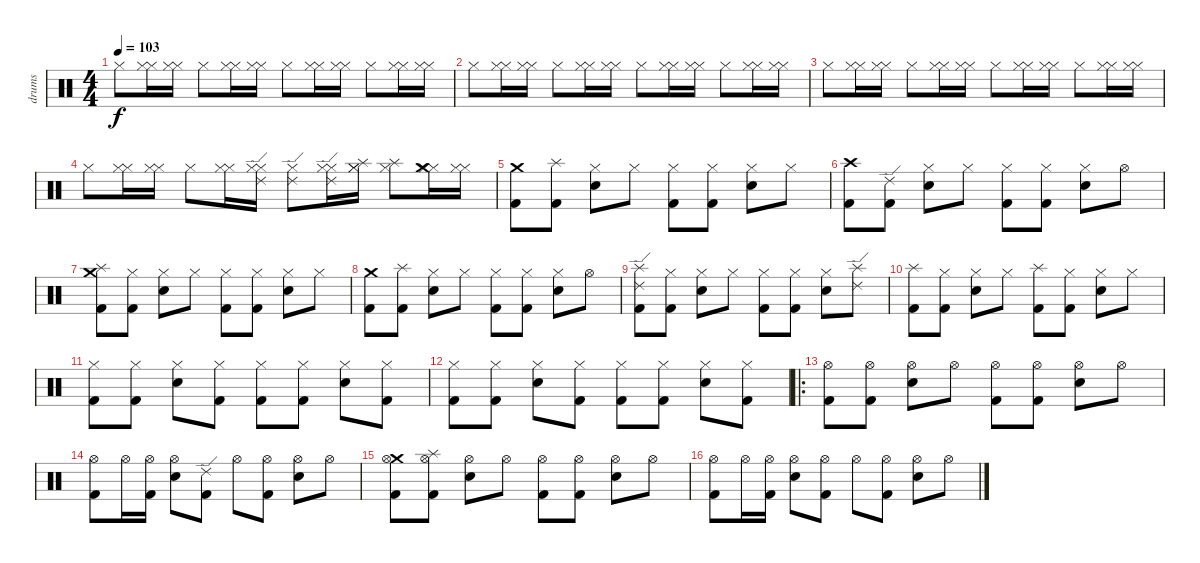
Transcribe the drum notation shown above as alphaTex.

\track ("drums" "drums") {instrument percussion}
\staff {score}
\articulation defaults
\ts (4 4)
\tempo 103
\clef neutral
\ks c "Hi-Hat (closed)".8{dy f}
("Hi-Hat (closed)" "Hi-Hat (closed)").16 ("Hi-Hat (closed)" "Hi-Hat (closed)").16 "Hi-Hat (closed)".8 ("Hi-Hat (closed)" "Hi-Hat (closed)").16 ("Hi-Hat (closed)" "Hi-Hat (closed)").16 "Hi-Hat (closed)".8 ("Hi-Hat (closed)" "Hi-Hat (closed)").16 ("Hi-Hat (closed)" "Hi-Hat (closed)").16 "Hi-Hat (closed)".8 ("Hi-Hat (closed)" "Hi-Hat (closed)").16 ("Hi-Hat (closed)" "Hi-Hat (closed)").16 |
"Hi-Hat (closed)".8 ("Hi-Hat (closed)" "Hi-Hat (closed)").16 ("Hi-Hat (closed)" "Hi-Hat (closed)").16 "Hi-Hat (closed)".8 ("Hi-Hat (closed)" "Hi-Hat (closed)").16 ("Hi-Hat (closed)" "Hi-Hat (closed)").16 "Hi-Hat (closed)".8 ("Hi-Hat (closed)" "Hi-Hat (closed)").16 ("Hi-Hat (closed)" "Hi-Hat (closed)").16 "Hi-Hat (closed)".8 ("Hi-Hat (closed)" "Hi-Hat (closed)").16 ("Hi-Hat (closed)" "Hi-Hat (closed)").16 |
"Hi-Hat (closed)".8 ("Hi-Hat (closed)" "Hi-Hat (closed)").16 ("Hi-Hat (closed)" "Hi-Hat (closed)").16 "Hi-Hat (closed)".8 ("Hi-Hat (closed)" "Hi-Hat (closed)").16 ("Hi-Hat (closed)" "Hi-Hat (closed)").16 "Hi-Hat (closed)".8 ("Hi-Hat (closed)" "Hi-Hat (closed)").16 ("Hi-Hat (closed)" "Hi-Hat (closed)").16 "Hi-Hat (closed)".8 ("Hi-Hat (closed)" "Hi-Hat (closed)").16 ("Hi-Hat (closed)" "Hi-Hat (closed)").16 |
"Hi-Hat (closed)".8 ("Hi-Hat (closed)" "Hi-Hat (closed)").16 ("Hi-Hat (closed)" "Hi-Hat (closed)").16 "Hi-Hat (closed)".8 ("Hi-Hat (closed)" "Hi-Hat (closed)").16 ("Hi-Hat (closed)" "Hi-Hat (closed)" "Ride (edge) 2").16 ("Hi-Hat (closed)" "Ride (edge) 2").8 ("Hi-Hat (closed)" "Hi-Hat (closed)" "Ride (edge) 2").16 ("Hi-Hat (closed)" "Hi-Hat (closed)" "Splash (hit)").16 ("Hi-Hat (closed)" "Splash (hit)").8 ("Hi-Hat (closed)" "Hi-Hat (closed)" "Crash medium (hit)").16 ("Hi-Hat (closed)" "Hi-Hat (closed)").16 |
("Crash medium (hit)" "Kick (hit) 2").8 ("Splash (hit)" "Kick (hit) 2").8 ("Hi-Hat (closed)" "Snare (hit) 2").8 "Hi-Hat (closed)".8 ("Hi-Hat (closed)" "Kick (hit) 2").8 ("Hi-Hat (closed)" "Kick (hit) 2").8 ("Hi-Hat (closed)" "Snare (hit) 2").8 "Hi-Hat (closed)".8 |
("Crash high (hit)" "Kick (hit) 2").8 ("Ride (edge) 2" "Kick (hit) 2").8 ("Hi-Hat (closed)" "Snare (hit) 2").8 "Hi-Hat (closed)".8 ("Hi-Hat (closed)" "Kick (hit) 2").8 ("Hi-Hat (closed)" "Kick (hit) 2").8 ("Hi-Hat (closed)" "Snare (hit) 2").8 "Hi-Hat (open)".8 |
("Splash (hit)" "Crash medium (hit)" "Kick (hit) 2").8 ("Hi-Hat (closed)" "Kick (hit) 2").8 ("Hi-Hat (closed)" "Snare (hit) 2").8 "Hi-Hat (closed)".8 ("Hi-Hat (closed)" "Kick (hit) 2").8 ("Hi-Hat (closed)" "Kick (hit) 2").8 ("Hi-Hat (closed)" "Snare (hit) 2").8 "Hi-Hat (closed)".8 |
("Crash medium (hit)" "Kick (hit) 2").8 ("Splash (hit)" "Kick (hit) 2").8 ("Hi-Hat (closed)" "Snare (hit) 2").8 "Hi-Hat (closed)".8 ("Hi-Hat (closed)" "Kick (hit) 2").8 ("Hi-Hat (closed)" "Kick (hit) 2").8 ("Hi-Hat (closed)" "Snare (hit) 2").8 "Hi-Hat (open)".8 |
("Splash (hit)" "Ride (edge) 2" "Kick (hit) 2").8 ("Hi-Hat (closed)" "Kick (hit) 2").8 ("Hi-Hat (closed)" "Snare (hit) 2").8 "Hi-Hat (closed)".8 ("Hi-Hat (closed)" "Kick (hit) 2").8 ("Hi-Hat (closed)" "Kick (hit) 2").8 ("Hi-Hat (closed)" "Snare (hit) 2").8 ("Ride (edge) 2" "Splash (hit)").8 |
("Splash (hit)" "Kick (hit) 2").8 ("Hi-Hat (closed)" "Kick (hit) 2").8 ("Hi-Hat (closed)" "Snare (hit) 2").8 "Hi-Hat (closed)".8 ("Splash (hit)" "Kick (hit) 2").8 ("Hi-Hat (closed)" "Kick (hit) 2").8 ("Hi-Hat (closed)" "Snare (hit) 2").8 "Hi-Hat (closed)".8 |
("Hi-Hat (closed)" "Kick (hit) 2").8 ("Hi-Hat (closed)" "Kick (hit) 2").8 ("Hi-Hat (closed)" "Snare (hit) 2").8 ("Hi-Hat (closed)" "Kick (hit) 2").8 ("Hi-Hat (closed)" "Kick (hit) 2").8 ("Hi-Hat (closed)" "Kick (hit) 2").8 ("Hi-Hat (closed)" "Snare (hit) 2").8 ("Hi-Hat (closed)" "Kick (hit) 2").8 |
("Hi-Hat (closed)" "Kick (hit) 2").8 ("Hi-Hat (closed)" "Kick (hit) 2").8 ("Hi-Hat (closed)" "Snare (hit) 2").8 ("Hi-Hat (closed)" "Kick (hit) 2").8 ("Hi-Hat (closed)" "Kick (hit) 2").8 ("Hi-Hat (closed)" "Kick (hit) 2").8 ("Hi-Hat (closed)" "Snare (hit) 2").8 ("Hi-Hat (closed)" "Kick (hit) 2").8 |
\ro
("Hi-Hat (open)" "Kick (hit) 2").8 ("Hi-Hat (open)" "Kick (hit) 2").8 ("Hi-Hat (open)" "Snare (hit) 2").8 "Hi-Hat (open)".8 ("Hi-Hat (open)" "Kick (hit) 2").8 ("Hi-Hat (open)" "Kick (hit) 2").8 ("Hi-Hat (open)" "Snare (hit) 2").8 "Hi-Hat (open)".8 |
("Hi-Hat (open)" "Kick (hit) 2").8 "Hi-Hat (open)".16 ("Hi-Hat (open)" "Kick (hit) 2").16 ("Hi-Hat (open)" "Snare (hit) 2").8 ("Ride (edge) 2" "Kick (hit) 2").8 "Hi-Hat (open)".8 ("Hi-Hat (open)" "Kick (hit) 2").8 ("Hi-Hat (open)" "Snare (hit) 2").8 "Hi-Hat (open)".8 |
("Crash medium (hit)" "Hi-Hat (open)" "Kick (hit) 2").8 ("Splash (hit)" "Hi-Hat (open)" "Kick (hit) 2").8 ("Hi-Hat (open)" "Snare (hit) 2").8 "Hi-Hat (open)".8 ("Hi-Hat (open)" "Kick (hit) 2").8 ("Hi-Hat (open)" "Kick (hit) 2").8 ("Hi-Hat (open)" "Snare (hit) 2").8 "Hi-Hat (open)".8 |
("Hi-Hat (open)" "Kick (hit) 2").8 "Hi-Hat (open)".16 ("Hi-Hat (open)" "Kick (hit) 2").16 ("Hi-Hat (open)" "Snare (hit) 2").8 ("Hi-Hat (open)" "Kick (hit) 2").8 "Hi-Hat (open)".8 ("Hi-Hat (open)" "Kick (hit) 2").8 ("Hi-Hat (open)" "Snare (hit) 2").8 "Hi-Hat (open)".8
